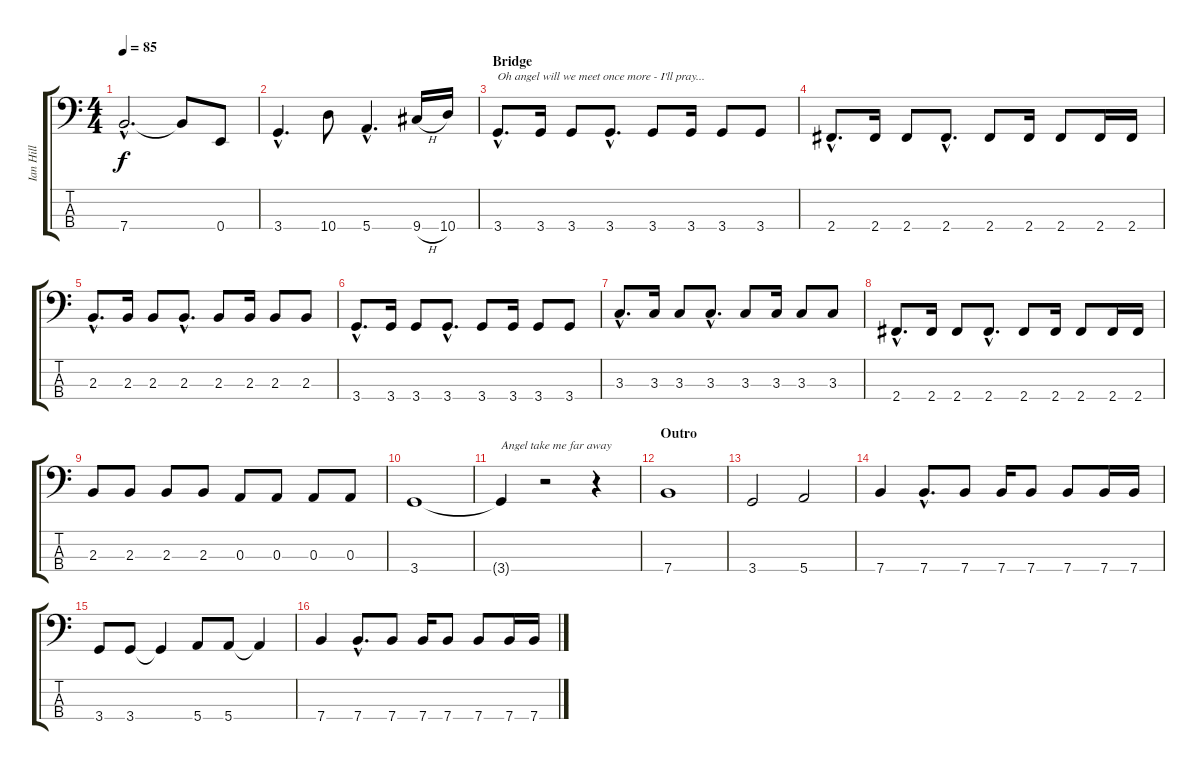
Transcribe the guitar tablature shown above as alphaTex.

\track ("Ian Hill" "Ian Hill") {instrument electricbassfinger}
\staff {score tabs}
\tuning (G2 D2 A1 E1) {hide}
\ts (4 4)
\tempo 85
\clef f4
\ks c
7.4{hac}.2{d dy f} 7.4{t}.8 0.4.8 |
3.4{hac}.4{d} 10.4.8 5.4{hac}.4{d} 9.4{h}.16 10.4.16 |
\section ("" "Bridge")
3.4{hac}.8{d txt "Oh angel will we meet once more - I'll pray..."} 3.4.16 3.4.8 3.4{hac}.8{d} 3.4.8 3.4.16 3.4.8 3.4.8 |
2.4{hac}.8{d} 2.4.16 2.4.8 2.4{hac}.8{d} 2.4.8 2.4.16 2.4.8 2.4.16 2.4.16 |
2.3{hac}.8{d} 2.3.16 2.3.8 2.3{hac}.8{d} 2.3.8 2.3.16 2.3.8 2.3.8 |
3.4{hac}.8{d} 3.4.16 3.4.8 3.4{hac}.8{d} 3.4.8 3.4.16 3.4.8 3.4.8 |
3.3{hac}.8{d} 3.3.16 3.3.8 3.3{hac}.8{d} 3.3.8 3.3.16 3.3.8 3.3.8 |
2.4{hac}.8{d} 2.4.16 2.4.8 2.4{hac}.8{d} 2.4.8 2.4.16 2.4.8 2.4.16 2.4.16 |
2.3.8 2.3.8 2.3.8 2.3.8 0.3.8 0.3.8 0.3.8 0.3.8 |
3.4.1 |
3.4{t}.4{txt "Angel take me far away"} r.2 r.4 |
\section ("" "Outro")
7.4.1 |
3.4.2 5.4.2 |
7.4.4 7.4{hac}.8{d} 7.4.8 7.4.16 7.4.8 7.4.8 7.4.16 7.4.16 |
3.4.8 3.4.8 3.4{t}.4 5.4.8 5.4.8 5.4{t}.4 |
7.4.4 7.4{hac}.8{d} 7.4.8 7.4.16 7.4.8 7.4.8 7.4.16 7.4.16
